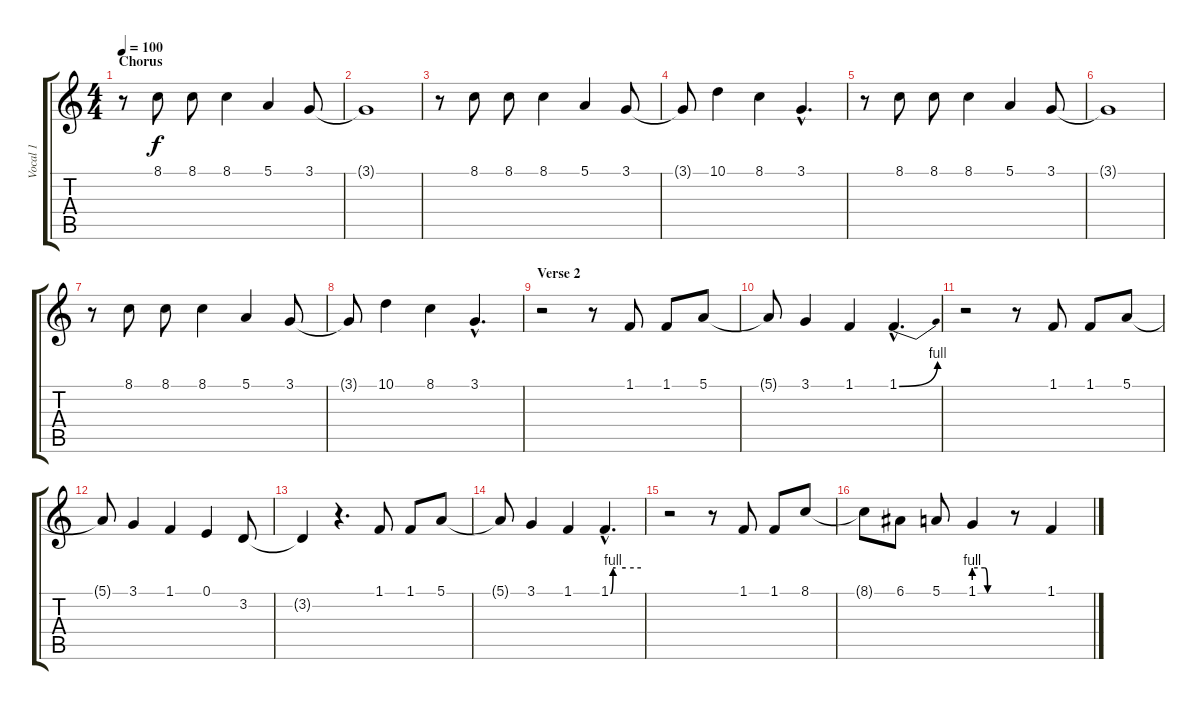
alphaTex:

\track ("Vocal 1" "Vocal 1") {instrument clarinet}
\staff {score tabs}
\tuning (E4 B3 G3 D3 A2 E2) {hide}
\ts (4 4)
\section ("" "Chorus")
\tempo 100
\clef g2
\ks c
r.8{dy f} 8.1.8 8.1.8 8.1.4 5.1.4 3.1.8 |
3.1{t}.1 |
r.8 8.1.8 8.1.8 8.1.4 5.1.4 3.1.8 |
3.1{t}.8 10.1.4 8.1.4 3.1{hac}.4{d} |
r.8 8.1.8 8.1.8 8.1.4 5.1.4 3.1.8 |
3.1{t}.1 |
r.8 8.1.8 8.1.8 8.1.4 5.1.4 3.1.8 |
3.1{t}.8 10.1.4 8.1.4 3.1{hac}.4{d} |
\section ("" "Verse 2")
r.2 r.8 1.1.8 1.1.8 5.1.8 |
5.1{t}.8 3.1.4 1.1.4 1.1{be (bend 0 0 60 4) hac}.4{d} |
r.2 r.8 1.1.8 1.1.8 5.1.8 |
5.1{t}.8 3.1.4 1.1.4 0.1.4 3.2.8 |
3.2{t}.4 r.4{d} 1.1.8 1.1.8 5.1.8 |
5.1{t}.8 3.1.4 1.1.4 1.1{be (custom 0 0 5 4 10 4 30 4 60 4) hac}.4{d} |
r.2 r.8 1.1.8 1.1.8 8.1.8 |
8.1{t}.8 6.1.8 5.1.8 1.1{be (custom 0 4 20 4 25 0 40 0 60 0)}.4 r.8 1.1.4
